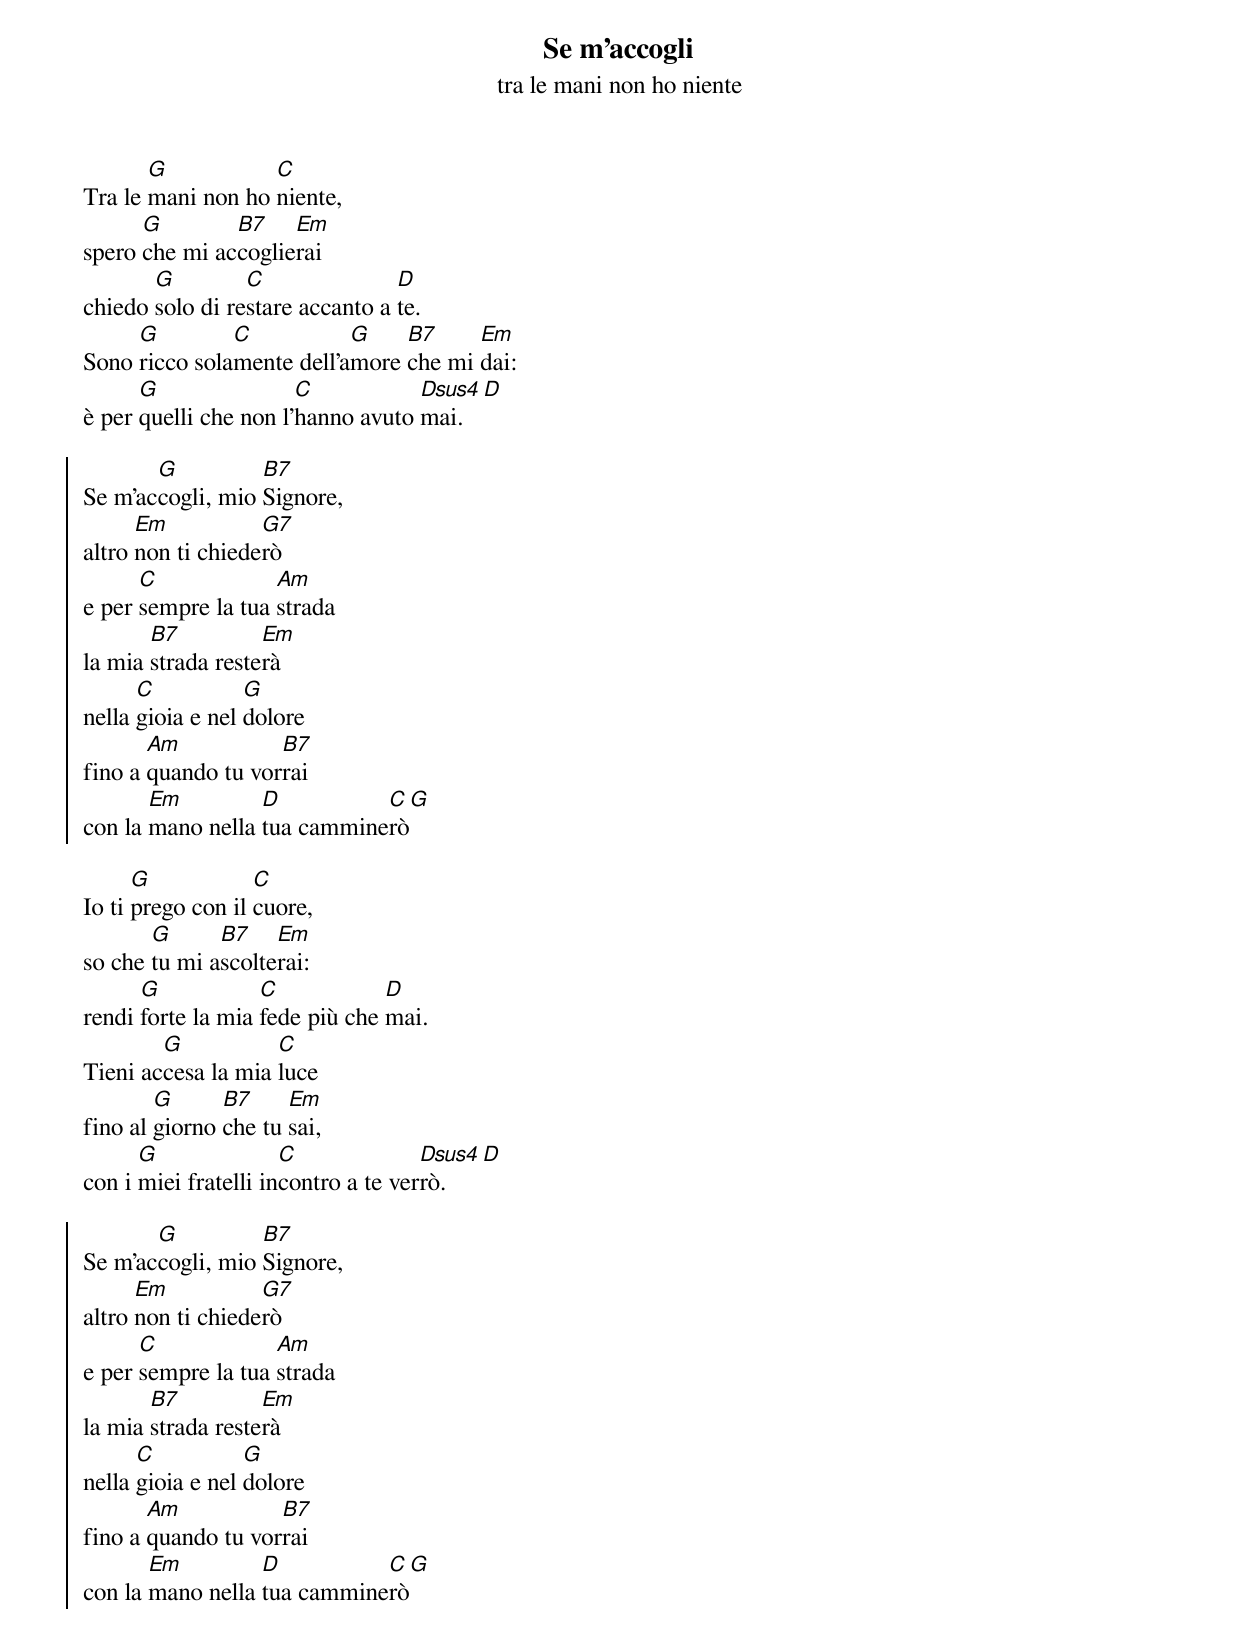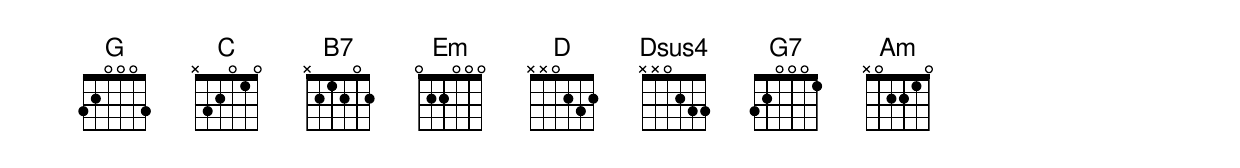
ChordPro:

{title:Se m'accogli}
{subtitle:tra le mani non ho niente}
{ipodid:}

Tra le [G]mani non ho [C]niente,
spero [G]che mi ac[B7]coglie[Em]rai
chiedo [G]solo di re[C]stare accanto a [D]te.
Sono [G]ricco sola[C]mente dell'a[G]more [B7]che mi [Em]dai:
è per [G]quelli che non l'[C]hanno avuto [Dsus4]mai.[D]

{soc}
Se m'ac[G]cogli, mio [B7]Signore,
altro [Em]non ti chiede[G7]rò
e per [C]sempre la tua [Am]strada
la mia [B7]strada reste[Em]rà
nella [C]gioia e nel [G]dolore
fino a [Am]quando tu vor[B7]rai
con la [Em]mano nella [D]tua cammine[C]rò[G]
{eoc}

Io ti [G]prego con il [C]cuore,
so che [G]tu mi a[B7]scolte[Em]rai:
rendi [G]forte la mia [C]fede più che [D]mai.
Tieni ac[G]cesa la mia [C]luce
fino al [G]giorno [B7]che tu [Em]sai,
con i [G]miei fratelli in[C]contro a te ver[Dsus4]rò.[D]

{soc}
Se m'ac[G]cogli, mio [B7]Signore,
altro [Em]non ti chiede[G7]rò
e per [C]sempre la tua [Am]strada
la mia [B7]strada reste[Em]rà
nella [C]gioia e nel [G]dolore
fino a [Am]quando tu vor[B7]rai
con la [Em]mano nella [D]tua cammine[C]rò[G]
{eoc}
